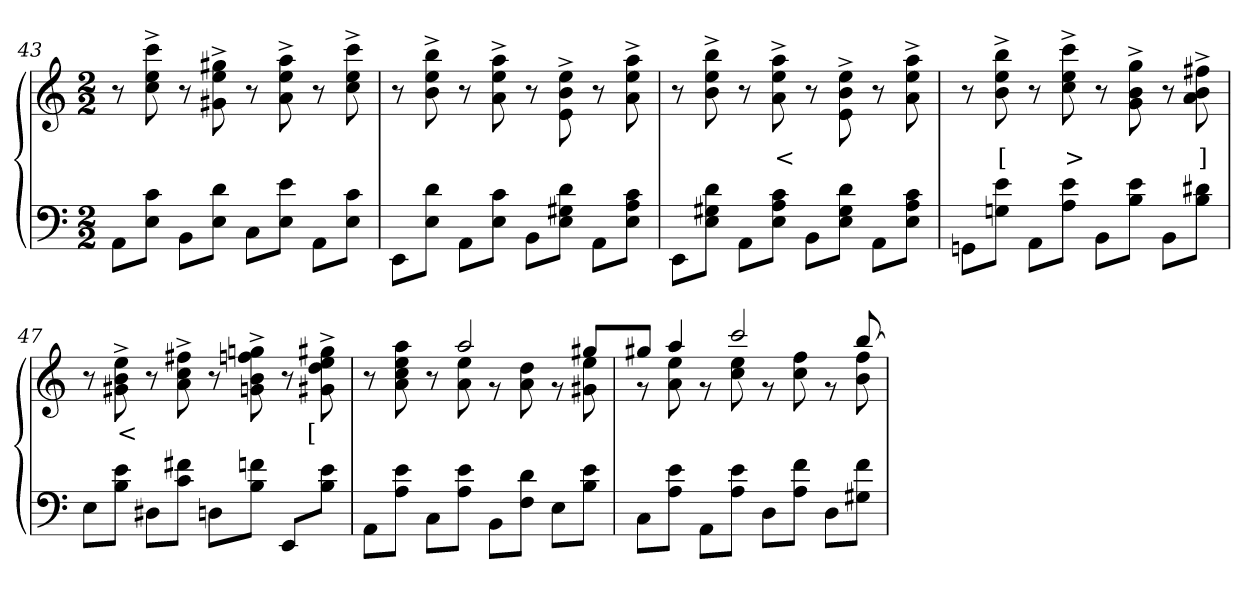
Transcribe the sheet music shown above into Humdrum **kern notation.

**kern	**kern	**text
*part2	*part1	*part1
*staff2	*staff1	*staff1
*clefF4	*clefG2	*
*k[]	*k[]	*
*M2/2	*M2/2	*
=43	=43	=43
8AAL	8r	.
8E 8cJ	8cc^> 8ee^> 8ccc^>	.
8BBL	8r	.
8E 8dJ	8g#X^> 8ee^> 8gg#X^>	.
8CL	8r	.
8E 8eJ	8a^> 8ee^> 8aa^>	.
8AAL	8r	.
8E 8cJ	8cc^> 8ee^> 8ccc^>	.
=44	=44	=44
8EEL	8r	.
8E 8dJ	8b^> 8ee^> 8bb^>	.
8AAL	8r	.
8E 8cJ	8a^> 8ee^> 8aa^>	.
8BBL	8r	.
8E 8G#X 8dJ	8e\^> 8b\^> 8ee\^>	.
8AAL	8r	.
8E 8A 8cJ	8a^> 8ee^> 8aa^>	.
=45	=45	=45
8EEL	8r	.
8E 8G#X 8dJ	8b^> 8ee^> 8bb^>	.
8AAL	8r	.
8E 8A 8cJ	8a^> 8ee^> 8aa^>	<
8BBL	8r	.
8E 8G# 8dJ	8e\^> 8b\^> 8ee\^>	.
8AAL	8r	.
8E 8A 8cJ	8a^> 8ee^> 8aa^>	.
=46	=46	=46
8GGnL	8r	.
8Gn 8eJ	8b^> 8ee^> 8bb^>	[
8AAL	8r	.
8A 8eJ	8cc^> 8ee^> 8ccc^>	>
8BBL	8r	.
8B 8eJ	8g^> 8b^> 8gg^>	.
8BBL	8r	.
8B 8d#XJ	8a^> 8b^> 8ff#X^>	]
=47	=47	=47
8EL	8r	.
8B 8eJ	8g#X^> 8b^> 8ee^>	<
8D#XL	8r	.
8c 8f#XJ	8a^> 8cc^> 8ff#X^>	.
8DnL	8r	.
8B 8fnJ	8gn^> 8b^> 8ffn^> 8ggn^>	.
8EE/L	8r	.
8B\ 8e\J	8g#X^> 8dd^> 8ee^> 8gg#X^>	[
=48	=48	=48
*	*^	*
8AAL	4.ryy	8r	.
8A 8eJ	.	8a 8cc 8ee 8aa	.
8CL	.	8r	.
8A 8eJ	2aa	8a 8ee	.
8BBL	.	8r	.
8F 8dJ	.	8a 8dd	.
8EL	.	8r	.
8B 8eJ	8gg#XL	8g# 8ee	.
=49	=49	=49	=49
8CL	8gg#XJ	8r	.
8A 8eJ	4aa	8a 8ee	.
8AAL	.	8r	.
8A 8eJ	2ccc	8cc 8ee	.
8DL	.	8r	.
8A 8fJ	.	8cc 8ff	.
8DL	.	8r	.
8G#X 8fJ	[8bbL	8b 8ff	.
*	*v	*v	*
=	=	=
*-	*-	*-
